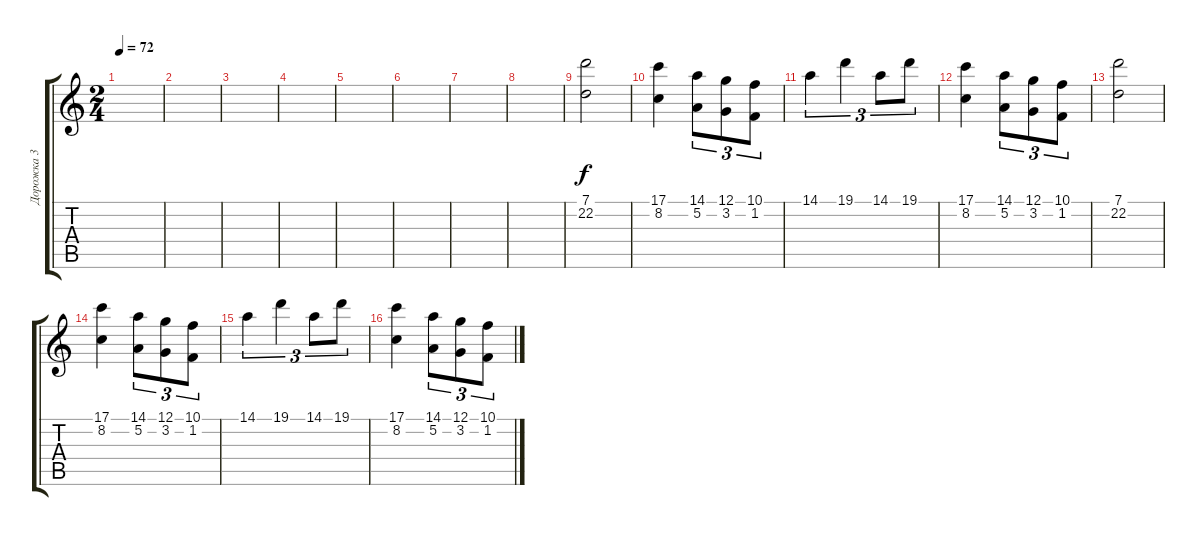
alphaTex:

\track ("Дорожка 3" "Дорожка 3") {instrument choiraahs}
\staff {score tabs}
\tuning (G4 E4 A3 D3 G2 C2) {hide}
\ts (2 4)
\tempo 72
\clef g2
\ks c
|
|
|
|
|
|
|
|
(7.1 22.2).2 |
(17.1 8.2).4 (14.1 5.2).8{tu (3 2)} (12.1 3.2).8{tu (3 2)} (10.1 1.2).8{tu (3 2)} |
14.1.4{tu (3 2)} 19.1.4{tu (3 2)} 14.1.8{tu (3 2)} 19.1.8{tu (3 2)} |
(17.1 8.2).4 (14.1 5.2).8{tu (3 2)} (12.1 3.2).8{tu (3 2)} (10.1 1.2).8{tu (3 2)} |
(7.1 22.2).2 |
(17.1 8.2).4 (14.1 5.2).8{tu (3 2)} (12.1 3.2).8{tu (3 2)} (10.1 1.2).8{tu (3 2)} |
14.1.4{tu (3 2)} 19.1.4{tu (3 2)} 14.1.8{tu (3 2)} 19.1.8{tu (3 2)} |
(17.1 8.2).4 (14.1 5.2).8{tu (3 2)} (12.1 3.2).8{tu (3 2)} (10.1 1.2).8{tu (3 2)}
